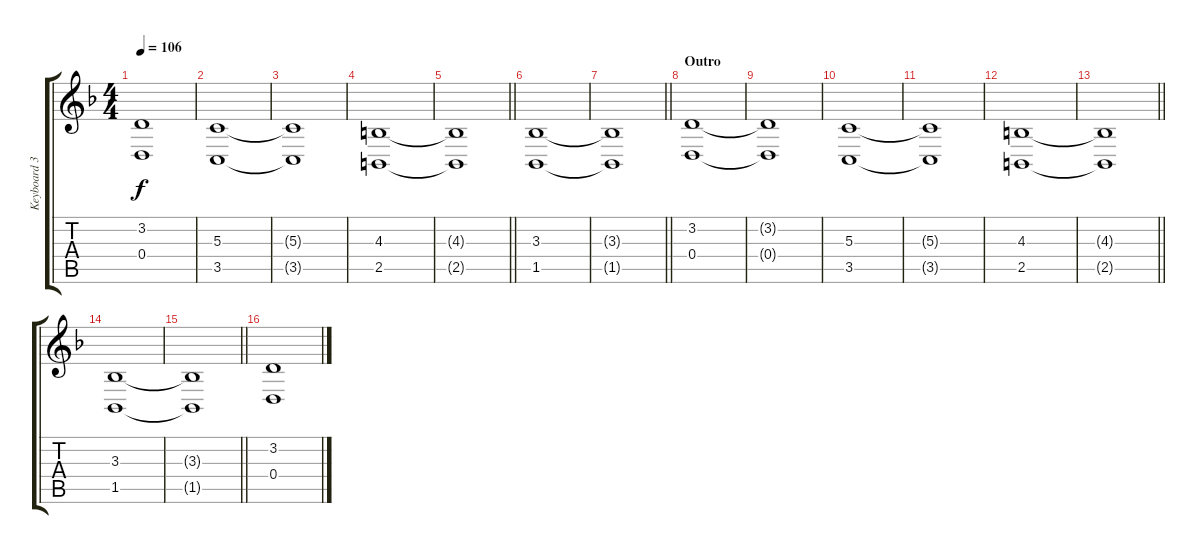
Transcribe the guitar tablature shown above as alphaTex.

\track ("Keyboard 3" "Keyboard 3") {instrument pad2warm}
\staff {score tabs}
\tuning (E4 B3 G3 D3 A2 E2) {hide}
\ts (4 4)
\tempo 106
\clef g2
\ks dminor
(3.2{t} 0.4{t}).1{dy f} |
(5.3 3.5).1 |
(5.3{t} 3.5{t}).1 |
(4.3 2.5).1 |
\barLineRight lightlight
(4.3{t} 2.5{t}).1 |
(3.3 1.5).1 |
\barLineRight lightlight
(3.3{t} 1.5{t}).1 |
\section ("" "Outro")
(3.2 0.4).1 |
(3.2{t} 0.4{t}).1 |
(5.3 3.5).1 |
(5.3{t} 3.5{t}).1 |
(4.3 2.5).1 |
\barLineRight lightlight
(4.3{t} 2.5{t}).1 |
(3.3 1.5).1 |
\barLineRight lightlight
(3.3{t} 1.5{t}).1 |
(3.2 0.4).1
